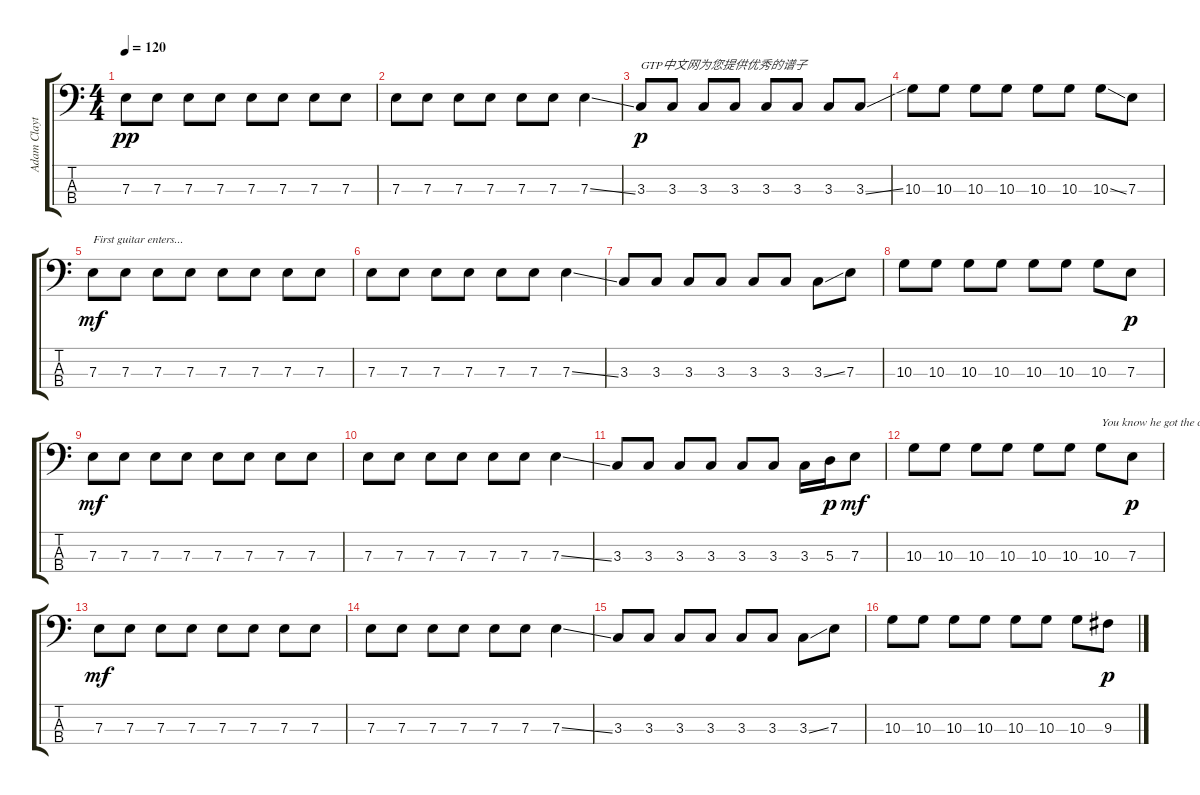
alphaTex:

\track ("Adam Clayton" "Adam Clayt") {instrument electricbasspick}
\staff {score tabs}
\tuning (G2 D2 A1 E1) {hide}
\ts (4 4)
\tempo 120
\clef f4
\ks c
7.3.8{dy pp instrument electricbasspick} 7.3.8 7.3.8 7.3.8 7.3.8 7.3.8 7.3.8 7.3.8 |
7.3.8 7.3.8 7.3.8 7.3.8 7.3.8 7.3.8 7.3{ss}.4 |
3.3.8{txt "GTP中文网为您提供优秀的谱子" dy p} 3.3.8 3.3.8 3.3.8 3.3.8 3.3.8 3.3.8 3.3{ss}.8 |
10.3.8 10.3.8 10.3.8 10.3.8 10.3.8 10.3.8 10.3{ss}.8 7.3.8 |
7.3.8{txt "First guitar enters..." dy mf} 7.3.8 7.3.8 7.3.8 7.3.8 7.3.8 7.3.8 7.3.8 |
7.3.8 7.3.8 7.3.8 7.3.8 7.3.8 7.3.8 7.3{ss}.4 |
3.3.8 3.3.8 3.3.8 3.3.8 3.3.8 3.3.8 3.3{ss}.8 7.3.8 |
10.3.8 10.3.8 10.3.8 10.3.8 10.3.8 10.3.8 10.3.8 7.3.8{dy p} |
7.3.8{dy mf} 7.3.8 7.3.8 7.3.8 7.3.8 7.3.8 7.3.8 7.3.8 |
7.3.8 7.3.8 7.3.8 7.3.8 7.3.8 7.3.8 7.3{ss}.4 |
3.3.8 3.3.8 3.3.8 3.3.8 3.3.8 3.3.8 3.3.16 5.3.16{dy p} 7.3.8{dy mf} |
10.3.8 10.3.8 10.3.8 10.3.8 10.3.8 10.3.8 10.3.8{txt "You know he got the cure..."} 7.3.8{dy p} |
7.3.8{dy mf} 7.3.8 7.3.8 7.3.8 7.3.8 7.3.8 7.3.8 7.3.8 |
7.3.8 7.3.8 7.3.8 7.3.8 7.3.8 7.3.8 7.3{ss}.4 |
3.3.8 3.3.8 3.3.8 3.3.8 3.3.8 3.3.8 3.3{ss}.8 7.3.8 |
10.3.8 10.3.8 10.3.8 10.3.8 10.3.8 10.3.8 10.3.8 9.3.8{dy p}
